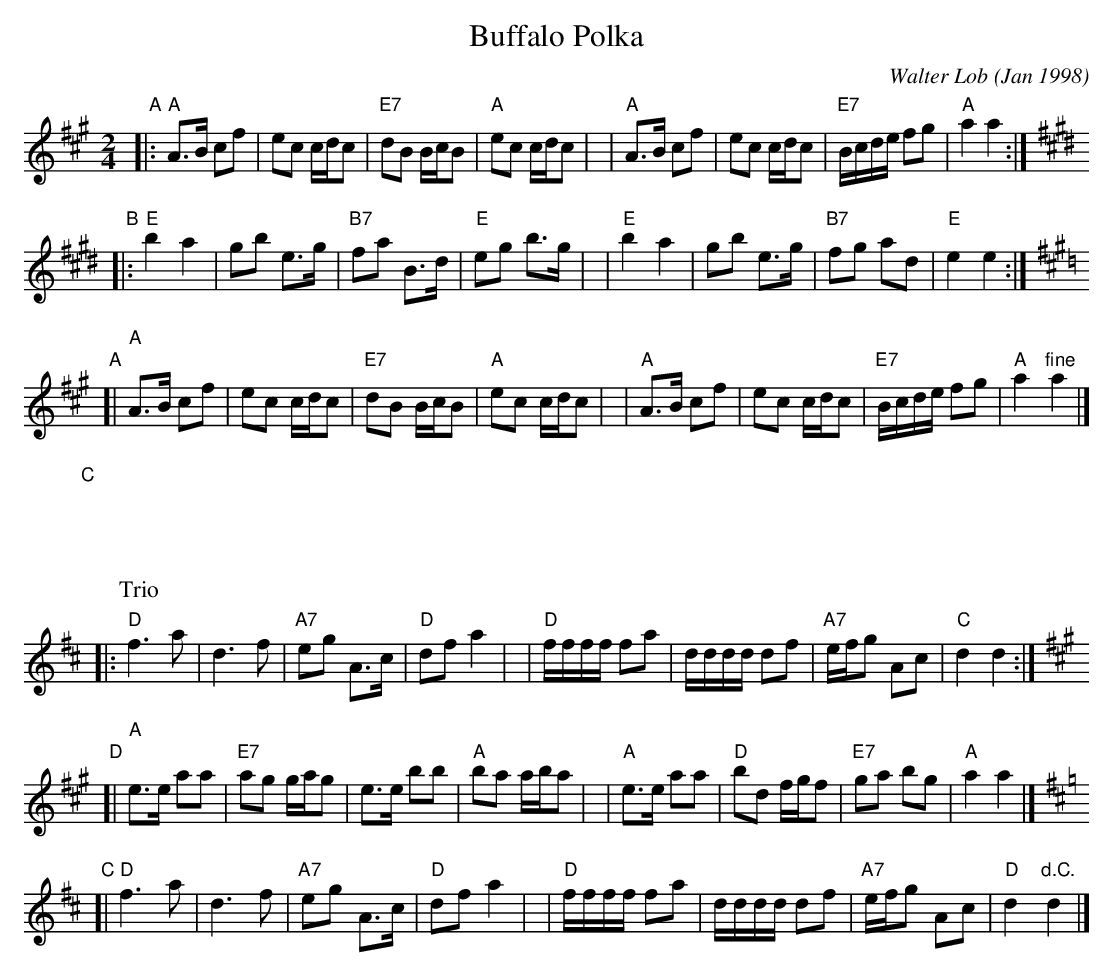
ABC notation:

X:1
T: Buffalo Polka
C: Walter Lob (Jan 1998)
M: 2/4
L: 1/16
K: A
"A"
|:"A"A3B c2f2 | e2c2 cdc2 | "E7"d2B2 BcB2 | "A"e2c2 cdc2 |\
| "A"A3B c2f2 | e2c2 cdc2 | "E7"Bcde f2g2 | "A"a4 a4 :|
K: E
"B"
|:"E"b4 a4 | g2b2 e3g | "B7"f2a2 B3d | "E"e2g2 b3g |\
| "E"b4 a4 | g2b2 e3g | "B7"f2g2 a2d2 | "E"e4 e4 :|
K: A
"A"
[|"A"A3B c2f2 | e2c2 cdc2 | "E7"d2B2 BcB2 | "A"e2c2 cdc2 |\
| "A"A3B c2f2 | e2c2 cdc2 | "E7"Bcde f2g2 | "A"a4 "fine"a4 |]
P: Trio
K:D
"C"
|:"D"f6 a2 | d6 f2 | "A7"e2g2 A3c | "D"d2f2 a4 |\
| "D"ffff f2a2 | dddd d2f2 | "A7"efg2 A2c2 | "C"d4 d4 :|
K:A
"D"
[|"A"e3e a2a2 | "E7"a2g2 gag2 | e3e b2b2 | "A"b2a2 aba2 |\
| "A"e3e a2a2 | "D"b2d2 fgf2 | "E7"g2a2 b2g2 | "A"a4 a4 |]
K:D
"C"
[|"D"f6 a2 | d6 f2 | "A7"e2g2 A3c | "D"d2f2 a4 |\
| "D"ffff f2a2 | dddd d2f2 | "A7"efg2 A2c2 | "D"d4 "d.C."d4 |]
